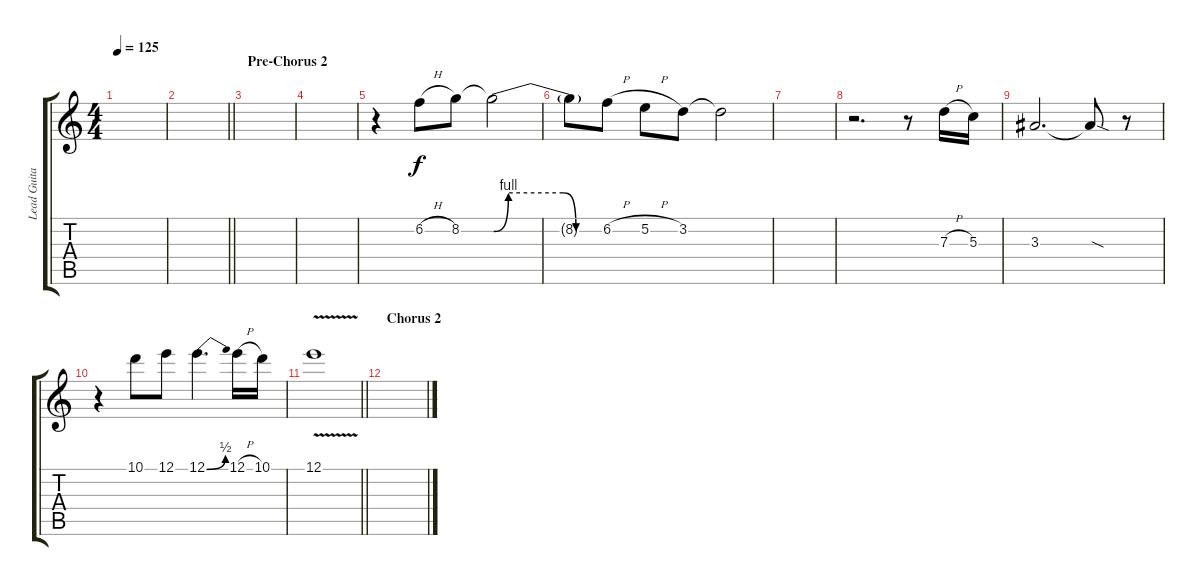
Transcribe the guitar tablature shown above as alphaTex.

\track ("Lead Guitar 3 (Solos)" "Lead Guita") {instrument distortionguitar}
\staff {score tabs}
\tuning (E4 B3 G3 D3 A2 E2) {hide}
\ts (4 4)
\tempo 125
\clef g2
\ks c
|
\barLineRight lightlight
|
\section ("" "Pre-Chorus 2")
|
|
r.4 6.2{h}.8 8.2.8 8.2{be (custom 0 0 8 4 38 4 45 0 60 0) t}.2 |
8.2{t}.8 6.2{h}.8 5.2{h}.8 3.2.8 3.2{t}.2 |
|
r.2{d} r.8 7.3{h}.16 5.3.16 |
3.3.2{d} 3.3{sod t}.8 r.8 |
r.4 10.1.8 12.1.8 12.1{be (bend 0 0 60 2)}.4{d} 12.1{h}.16 10.1.16 |
\barLineRight lightlight
12.1{v}.1 |
\section ("" "Chorus 2")
